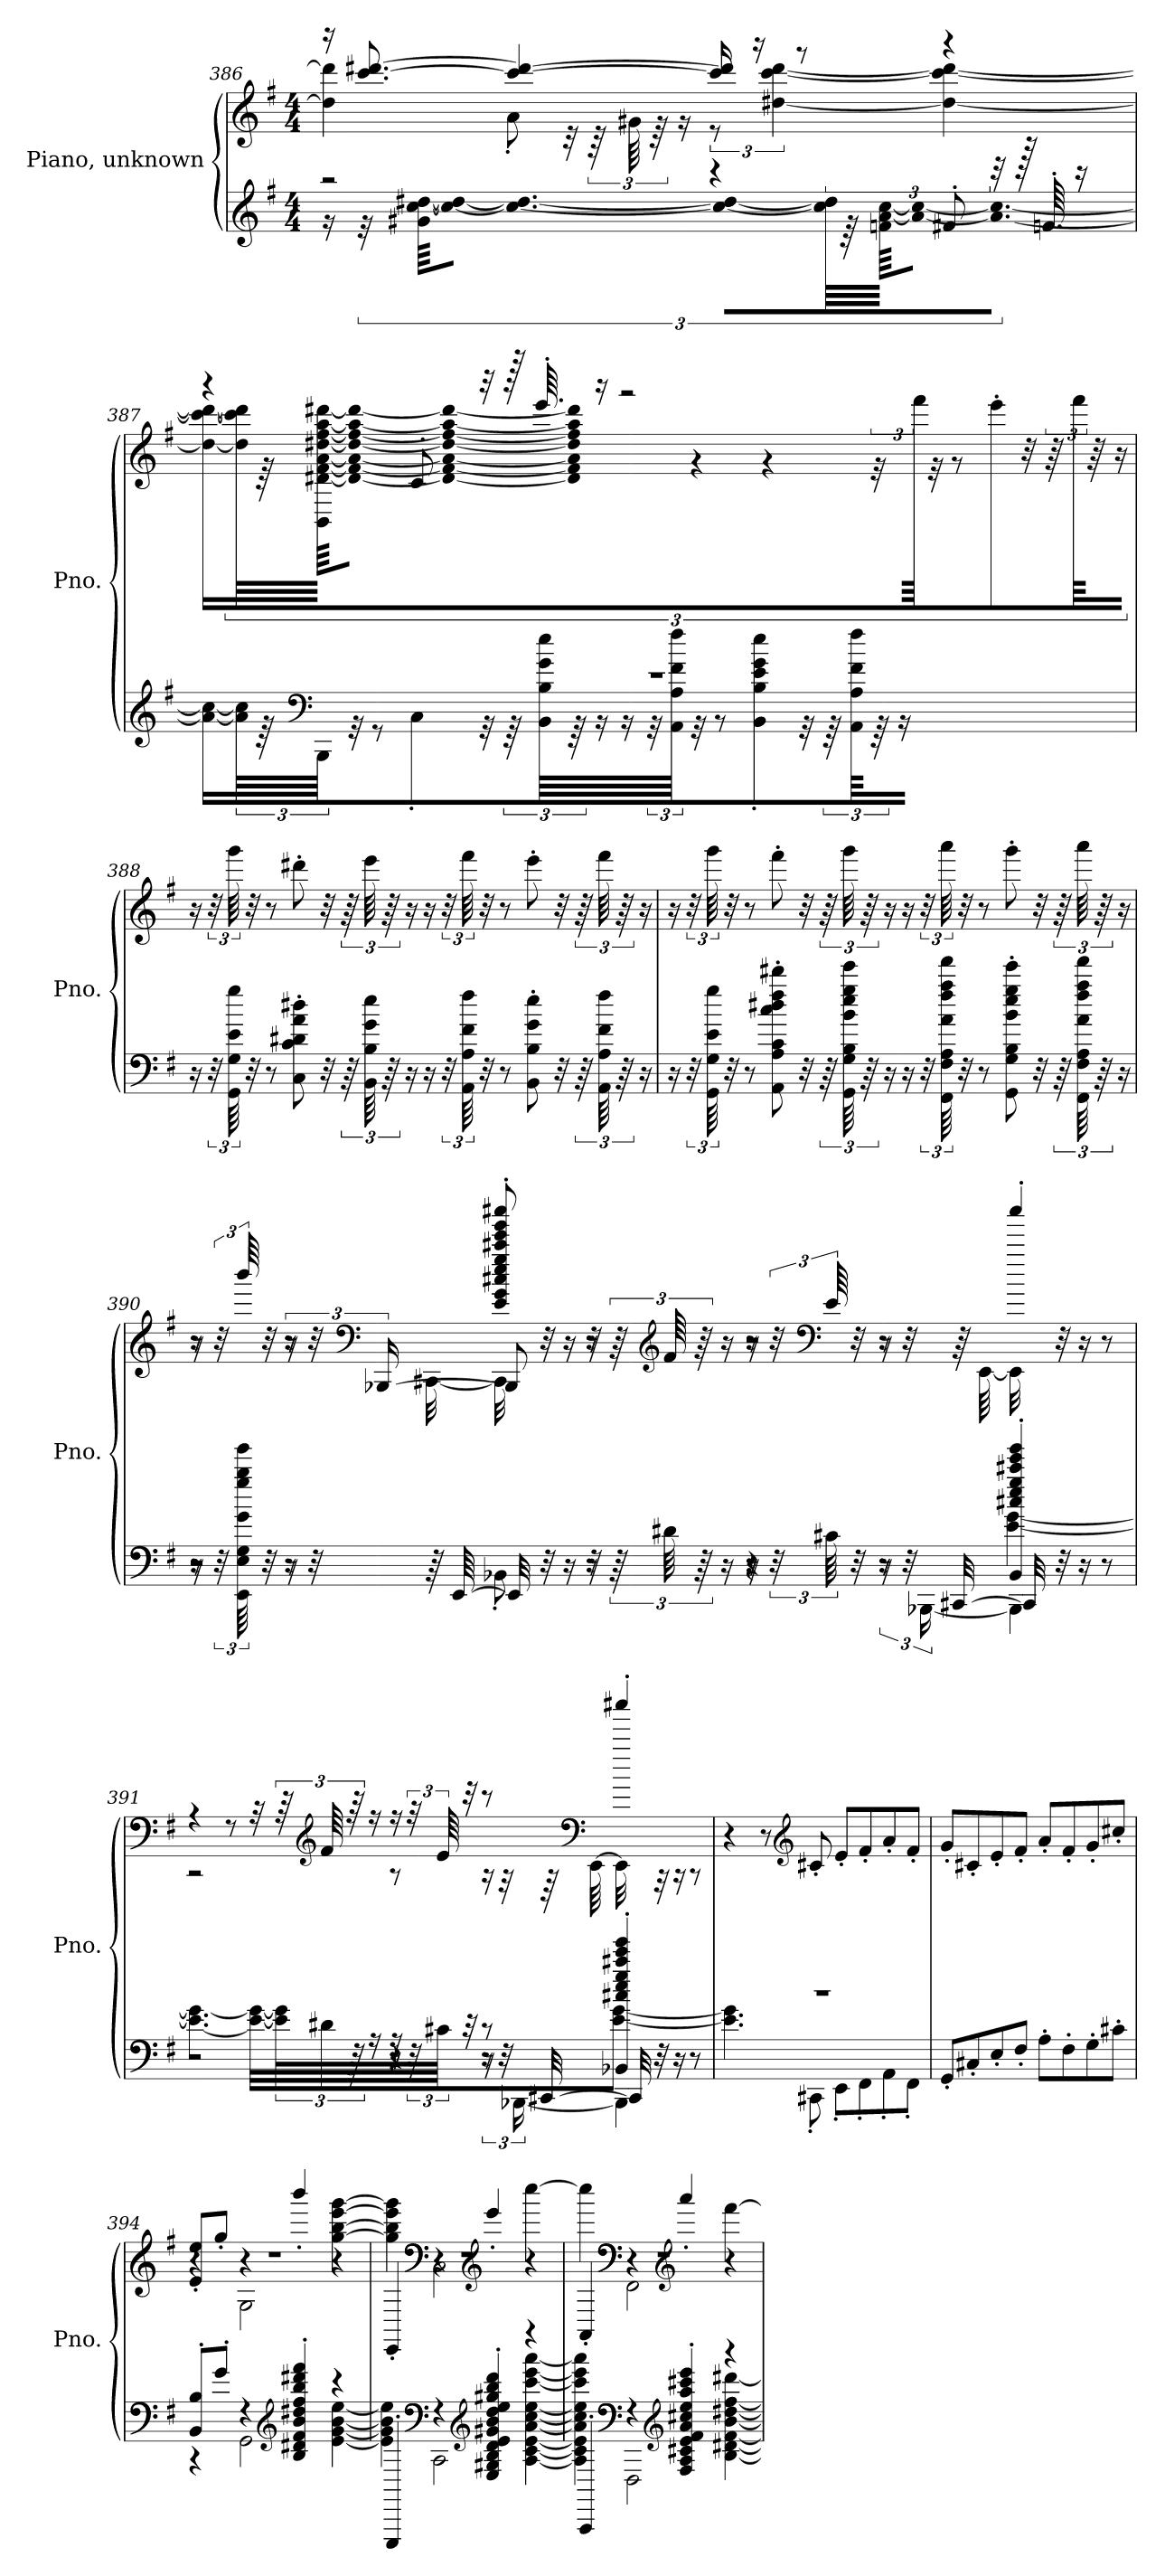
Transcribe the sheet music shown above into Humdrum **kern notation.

**kern	**kern
*part1	*part1
*staff2	*staff1
*I"Piano, unknown	*
*I'Pno.	*
!!LO:PB:g=z
*clefG2	*clefG2
*k[f#]	*k[f#]
*M4/4	*M4/4
=386	=386
*^	*^
2r	16r	16r	4dd#\] 4ddd#\]
.	48r	[8.ccc/ [8.ddd#X/	.
.	96g#X\ [96cc\ [96dd#X\KLLL	.	.
.	32cc\_ 32dd#\_JJJ	.	.
.	4.cc\_ 4.dd#\_	.	.
.	.	4ccc/_ 4ddd#/_	8a'\
.	.	.	32r
.	.	.	96r
.	.	.	96g#X\
.	.	.	96r
.	.	.	16r
4r	16cc\_ 16dd#\_LL	16ccc/] 16ddd#/]	12r
.	96cc\] 96dd#\]JJkk	16r	.
.	96r	.	.
.	96fn\ [96a\ [96cc\KLLL	.	[6dd#X\ [6ccc\ [6ddd#\
.	32a\_ 32cc\_JJJ	.	.
.	4.a\_ 4.cc\_	8r	.
8f#X'/	.	4r	4dd#\_ 4ccc\_ 4ddd#\_
32r	.	.	.
128r	.	.	.
64.fn'/	.	.	.
16r	.	.	.
!!LO:LB:g=z	!!
=387	=387	=387	=387
1r	16a\_ 16cc\_LL	4r	16dd#\_ 16ccc\_ 16ddd#\_LL
.	96a\] 96cc\]JJkk	.	96dd#\] 96ccc\] 96ddd#\]JJkk
.	96r	.	96r
*clefF4	*	*	*
.	96BBB\	.	96BB\ [96d#X\ [96f#\ [96a\ [96dd#X\ [96ff#\ [96aa\ [96ddd#X\KLLL
.	32r	.	32d#\_ 32f#\_ 32a\_ 32dd#\_ 32ff#\_ 32aa\_ 32ddd#\_JJJ
.	8r	.	4d#\_ 4f#\_ 4a\_ 4dd#\_ 4ff#\_ 4aa\_ 4ddd#\_
.	8C'\	8c'/	.
.	32r	32r	16d#\] 16f#\] 16a\] 16dd#\] 16ff#\] 16aa\] 16ddd#\]
.	96r	128r	.
.	.	64.eee'/	.
.	96BB\ 96B\ 96g\ 96ee\	.	.
.	96r	.	.
.	16r	16r	16r
.	16r	2r	16r
.	48r	.	48r
.	96AA\ 96A\ 96f#\ 96ff#\	.	96fff#\
.	32r	.	32r
.	8r	.	8r
.	8BB\' 8B\' 8e\' 8g\' 8ee\'	.	8eee'\
.	32r	.	32r
.	96r	.	96r
.	96AA\ 96A\ 96f#\ 96ff#\	.	96fff#\
.	96r	.	96r
.	16r	.	16r
*v	*v	*	*
*	*v	*v
!!LO:LB:g=z
=388	=388
16r	16r
48r	48r
96GG\ 96G\ 96e\ 96gg\	96ggg\
32r	32r
8r	8r
8C\' 8c\' 8d#X\' 8a\' 8dd#X\'	8ddd#X'\
32r	32r
96r	96r
96BB\ 96B\ 96g\ 96ee\	96eee\
96r	96r
16r	16r
16r	16r
48r	48r
96AA\ 96A\ 96f#\ 96ff#\	96fff#\
32r	32r
8r	8r
8BB\' 8B\' 8g\' 8ee\'	8eee'\
32r	32r
96r	96r
96AA\ 96A\ 96f#\ 96ff#\	96fff#\
96r	96r
16r	16r
!!LO:LB:g=z
=389	=389
16r	16r
48r	48r
96GG\ 96G\ 96e\ 96gg\	96ggg\
32r	32r
8r	8r
8AA\' 8A\' 8c\' 8cc\' 8dd#X\' 8ff#\' 8ddd#X\'	8fff#'\
32r	32r
96r	96r
96GG\ 96G\ 96B\ 96b\ 96ee\ 96gg\ 96eee\	96ggg\
96r	96r
16r	16r
16r	16r
48r	48r
96FF#\ 96F#\ 96A\ 96a\ 96ff#\ 96aa\ 96fff#\	96aaa\
32r	32r
8r	8r
8GG\' 8G\' 8B\' 8b\' 8ee\' 8gg\' 8eee\'	8ggg'\
32r	32r
96r	96r
96FF#\ 96F#\ 96A\ 96a\ 96ff#\ 96aa\ 96fff#\	96aaa\
96r	96r
16r	16r
!!LO:LB:g=z
=390	=390
*^	*^
*	*^	*	*^
*	*	*^	*	*	*
2r	16r	8r	2r	16r	8r	8r
.	48r	.	.	48r	.	.
.	96EE\ 96E\ 96G\ 96g\ 96gg\ 96bb\ 96ggg\	.	.	96bbb/	.	.
.	32r	.	.	32r	.	.
.	8r	16r	.	8r	16r	12r
.	.	32r	.	.	32r	.
*	*	*	*	*clefF4	*	*
.	.	.	.	.	.	[24BBB-X/
.	.	64r	.	.	[32CC#X\	.
.	.	[64EE/	.	.	.	.
.	8BB-X'\	32EE/]	.	8e/' 8g/' 8cc#X/' 8ee/' 8gg/' 8ccc#X/' 8eee/' 8ggg/' 8cccc#X/'	32CC#\]	8BBB-/]
.	.	32r	.	.	32r	.
.	.	16r	.	.	16r	.
.	32r	8r	.	32r	8r	8r
.	96r	.	.	96r	.	.
*	*	*	*	*clefG2	*	*
.	96d#X\	.	.	96f#/	.	.
.	96r	.	.	96r	.	.
.	16r	.	.	16r	.	.
4r	16r	8r	8r	16r	8r	2r
.	48r	.	.	48r	.	.
*	*	*	*	*clefF4	*	*
.	96c#X\	.	.	96e/	.	.
.	32r	.	.	32r	.	.
.	8r	16r	12r	8r	16r	.
.	.	32r	.	.	32r	.
.	.	.	[24BBB-X\	.	.	.
.	.	[32CC#X/	.	.	64r	.
.	.	.	.	.	[64EE\	.
4BB-/' 4cc#X/' 4ee/' 4gg/' 4ccc#X/' 4eee/' 4ggg/'	[4e\ [4g\	32CC#/]	4BBB-\]	4cccc#'/	32EE\]	.
.	.	32r	.	.	32r	.
.	.	16r	.	.	16r	.
.	.	8r	.	.	8r	.
*	*	*	*	*	*v	*v
!!LO:LB:g=z
=391	=391	=391	=391	=391	=391
2r	4.e\_ 4.g\_	2r	2r	4r	2r
.	.	.	.	8r	.
.	32e\_ 32g\_LLL	.	.	32r	.
.	96e\] 96g\]L	.	.	96r	.
*	*	*	*	*clefG2	*
.	96d#X\JJJJ	.	.	96f#/	.
.	96r	.	.	96r	.
.	16r	.	.	16r	.
4r	16r	8r	8r	16r	8r
.	48r	.	.	48r	.
.	96c#X\	.	.	96e/	.
.	32r	.	.	32r	.
.	8r	16r	12r	8r	16r
.	.	32r	.	.	32r
.	.	.	[24BBB-X\	.	.
.	.	[32CC#X/	.	.	64r
*	*	*	*	*clefF4	*
.	.	.	.	.	[64EE\
4BB-X/' 4cc#X/' 4ee/' 4gg/' 4ccc#X/' 4eee/' 4ggg/'	[4e\ [4g\	32CC#/]	4BBB-\]	4cccc#X'/	32EE\]
.	.	32r	.	.	32r
.	.	16r	.	.	16r
.	.	8r	.	.	8r
*	*v	*v	*v	*	*
*	*	*v	*v
=392	=392	=392
1r	4.e\] 4.g\]	4r
.	.	8r
*	*	*clefG2
.	8CC#X'\	8c#X'/
.	8EE'\L	8e'/L
.	8FF#'\	8f#'/
.	8AA'\	8a'/
.	8FF#'\J	8f#'/J
*v	*v	*
!!LO:PB:g=z
=393	=393
8GG'/L	8g'/L
8C#X'/	8c#X'/
8E'/	8e'/
8F#'/J	8f#'/J
8A'\L	8a'/L
8F#'\	8f#'/
8G'\	8g'/
8c#X'\J	8cc#X'/J
=394	=394
*^	*^
*	*	*	*^
8BB/' 8B/'L	4r	1r	8e/' 8ee/'L	4r
8g'/J	.	.	8gg'/J	.
4r	2GG\	.	4r	2G\
*clefG2	*	*	*	*
4B/' 4d#X/' 4f#/' 4b/' 4dd#X/' 4ff#/' 4bb/' 4ddd#X/' 4fff#/'	.	.	4bbb'/	.
4r	[4e\ [4g\ [4b\ [4ee\	.	4r	[4gg\ [4bb\ [4eee\ [4ggg\
=395	=395	=395	=395	=395
4EEE'/	4e\] 4g\] 4b\] 4ee\]	1r	4EE'/	4gg\] 4bb\] 4eee\] 4ggg\]
*clefF4	*	*clefF4	*	*
4r	2CC\	.	4r	2C\
*clefG2	*	*clefG2	*	*
4E/' 4G#X/' 4B/' 4d/' 4e/' 4g#X/' 4b/' 4dd/' 4ee/' 4gg#X/' 4bb/' 4ddd/'	.	.	4eee'/	.
4r	[4A\ [4c\ [4e\ [4a\ [4cc\ [4ee\ [4ccc\ [4eee\ [4aaa\	.	4r	[4cccc\
=396	=396	=396	=396	=396
4AAA'/	4A\] 4c\] 4e\] 4a\] 4cc\] 4ee\] 4ccc\] 4eee\] 4aaa\]	1r	4AA'/	4cccc\]
*clefF4	*	*clefF4	*	*
4r	2FFF#\	.	4r	2FF#\
*clefG2	*	*clefG2	*	*
4F#/' 4A/' 4c#X/' 4e/' 4f#/' 4a/' 4cc#X/' 4ee/' 4aa/' 4ccc#X/' 4eee/'	.	.	4aaa'/	.
4r	[4B\ [4d#X\ [4f#\ [4b\ [4dd#X\ [4ff#\ [4ddd#X\	.	4r	[4fff#\
*v	*v	*	*	*
*	*v	*v	*v
=	=
*-	*-
